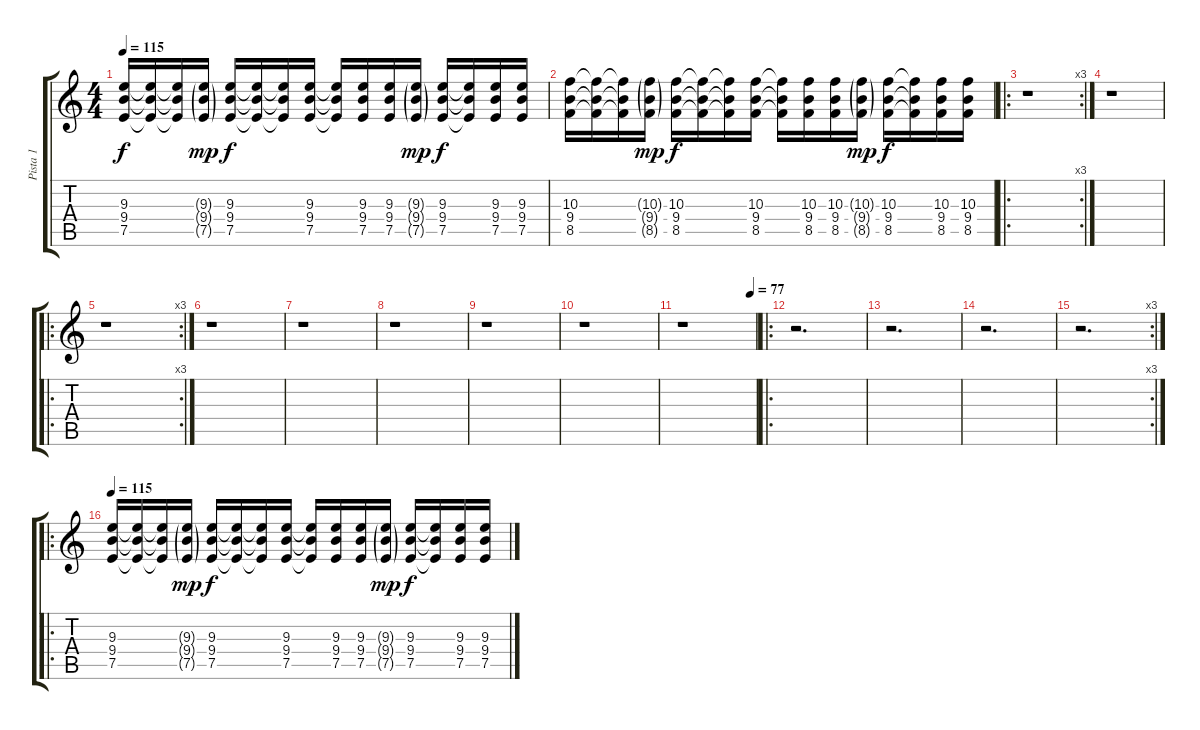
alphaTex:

\track ("Pista 1" "Pista 1") {instrument electricguitarjazz}
\staff {score tabs}
\tuning (E4 B3 G3 D3 A2 E2) {hide}
\ts (4 4)
\tempo 115
\clef g2
\ks c
(9.3 9.4 7.5).16{dy f} (9.3{t} 9.4{t} 7.5{t}).16 (9.3{t} 9.4{t} 7.5{t}).16 (9.3{g} 9.4{g} 7.5{g}).16{dy mp} (9.3 9.4 7.5).16{dy f} (9.3{t} 9.4{t} 7.5{t}).16 (9.3{t} 9.4{t} 7.5{t}).16 (9.3 9.4 7.5).16 (9.3{t} 9.4{t} 7.5{t}).16 (9.3 9.4 7.5).16 (9.3 9.4 7.5).16 (9.3{g} 9.4{g} 7.5{g}).16{dy mp} (9.3 9.4 7.5).16{dy f} (9.3{t} 9.4{t} 7.5{t}).16 (9.3 9.4 7.5).16 (9.3 9.4 7.5).16 |
(10.3 9.4 8.5).16 (10.3{t} 9.4{t} 8.5{t}).16 (10.3{t} 9.4{t} 8.5{t}).16 (10.3{g} 9.4{g} 8.5{g}).16{dy mp} (10.3 9.4 8.5).16{dy f} (10.3{t} 9.4{t} 8.5{t}).16 (10.3{t} 9.4{t} 8.5{t}).16 (10.3 9.4 8.5).16 (10.3{t} 9.4{t} 8.5{t}).16 (10.3 9.4 8.5).16 (10.3 9.4 8.5).16 (10.3{g} 9.4{g} 8.5{g}).16{dy mp} (10.3 9.4 8.5).16{dy f} (10.3{t} 9.4{t} 8.5{t}).16 (10.3 9.4 8.5).16 (10.3 9.4 8.5).16 |
\ro
\rc 3
r.1 |
r.1 |
\ro
\rc 3
r.1 |
r.1 |
r.1 |
r.1 |
r.1 |
r.1 |
\tempo (77 0.9375)
r.1 |
\ro
r.2{d} |
r.2{d} |
r.2{d} |
\rc 3
r.2{d} |
\ro
\tempo 115
(9.3 9.4 7.5).16 (9.3{t} 9.4{t} 7.5{t}).16 (9.3{t} 9.4{t} 7.5{t}).16 (9.3{g} 9.4{g} 7.5{g}).16{dy mp} (9.3 9.4 7.5).16{dy f} (9.3{t} 9.4{t} 7.5{t}).16 (9.3{t} 9.4{t} 7.5{t}).16 (9.3 9.4 7.5).16 (9.3{t} 9.4{t} 7.5{t}).16 (9.3 9.4 7.5).16 (9.3 9.4 7.5).16 (9.3{g} 9.4{g} 7.5{g}).16{dy mp} (9.3 9.4 7.5).16{dy f} (9.3{t} 9.4{t} 7.5{t}).16 (9.3 9.4 7.5).16 (9.3 9.4 7.5).16
